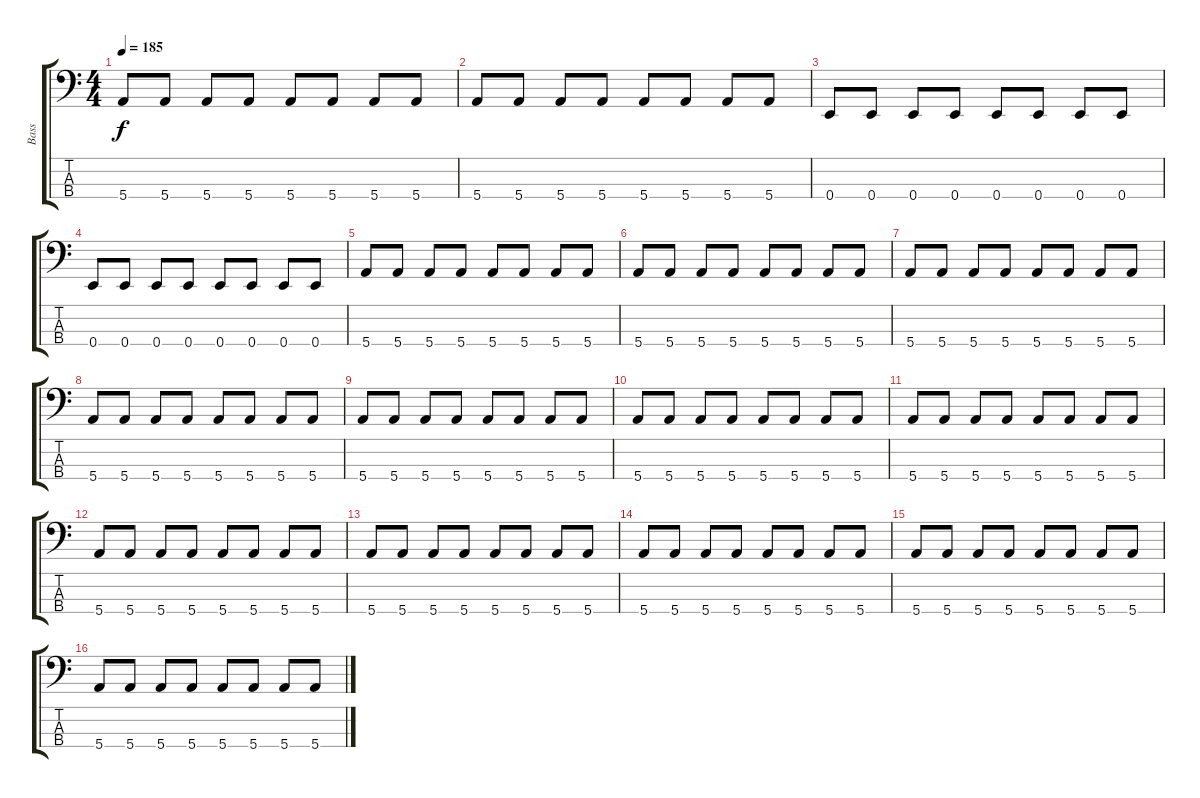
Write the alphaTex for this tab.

\track ("Bass" "Bass") {instrument electricbassfinger}
\staff {score tabs}
\tuning (G2 D2 A1 E1) {hide}
\ts (4 4)
\tempo 185
\clef f4
\ks c
5.4.8{dy f} 5.4.8 5.4.8 5.4.8 5.4.8 5.4.8 5.4.8 5.4.8 |
5.4.8 5.4.8 5.4.8 5.4.8 5.4.8 5.4.8 5.4.8 5.4.8 |
0.4.8 0.4.8 0.4.8 0.4.8 0.4.8 0.4.8 0.4.8 0.4.8 |
0.4.8 0.4.8 0.4.8 0.4.8 0.4.8 0.4.8 0.4.8 0.4.8 |
5.4.8 5.4.8 5.4.8 5.4.8 5.4.8 5.4.8 5.4.8 5.4.8 |
5.4.8 5.4.8 5.4.8 5.4.8 5.4.8 5.4.8 5.4.8 5.4.8 |
5.4.8 5.4.8 5.4.8 5.4.8 5.4.8 5.4.8 5.4.8 5.4.8 |
5.4.8 5.4.8 5.4.8 5.4.8 5.4.8 5.4.8 5.4.8 5.4.8 |
5.4.8 5.4.8 5.4.8 5.4.8 5.4.8 5.4.8 5.4.8 5.4.8 |
5.4.8 5.4.8 5.4.8 5.4.8 5.4.8 5.4.8 5.4.8 5.4.8 |
5.4.8 5.4.8 5.4.8 5.4.8 5.4.8 5.4.8 5.4.8 5.4.8 |
5.4.8 5.4.8 5.4.8 5.4.8 5.4.8 5.4.8 5.4.8 5.4.8 |
5.4.8 5.4.8 5.4.8 5.4.8 5.4.8 5.4.8 5.4.8 5.4.8 |
5.4.8 5.4.8 5.4.8 5.4.8 5.4.8 5.4.8 5.4.8 5.4.8 |
5.4.8 5.4.8 5.4.8 5.4.8 5.4.8 5.4.8 5.4.8 5.4.8 |
5.4.8 5.4.8 5.4.8 5.4.8 5.4.8 5.4.8 5.4.8 5.4.8
